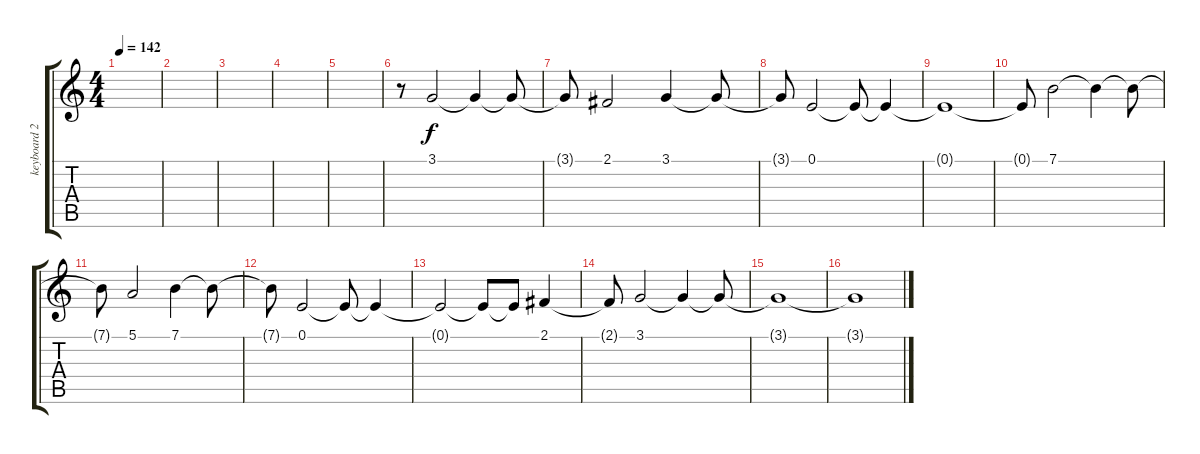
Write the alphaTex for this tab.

\track ("keyboard 2" "keyboard 2") {instrument synthstrings2}
\staff {score tabs}
\tuning (E4 B3 G3 D3 A2 E2) {hide}
\ts (4 4)
\tempo 142
\clef g2
\ks c
|
|
|
|
|
r.8 3.1.2{volume 15} 3.1{t}.4 3.1{t}.8 |
3.1{t}.8 2.1.2 3.1.4 3.1{t}.8 |
3.1{t}.8 0.1.2 0.1{t}.8 0.1{t}.4 |
0.1{t}.1 |
0.1{t}.8 7.1.2 7.1{t}.4 7.1{t}.8 |
7.1{t}.8 5.1.2 7.1.4 7.1{t}.8 |
7.1{t}.8 0.1.2 0.1{t}.8 0.1{t}.4 |
0.1{t}.2 0.1{t}.8 0.1{t}.8 2.1.4 |
2.1{t}.8 3.1.2 3.1{t}.4{volume 0} 3.1{t}.8 |
3.1{t}.1 |
3.1{t}.1
